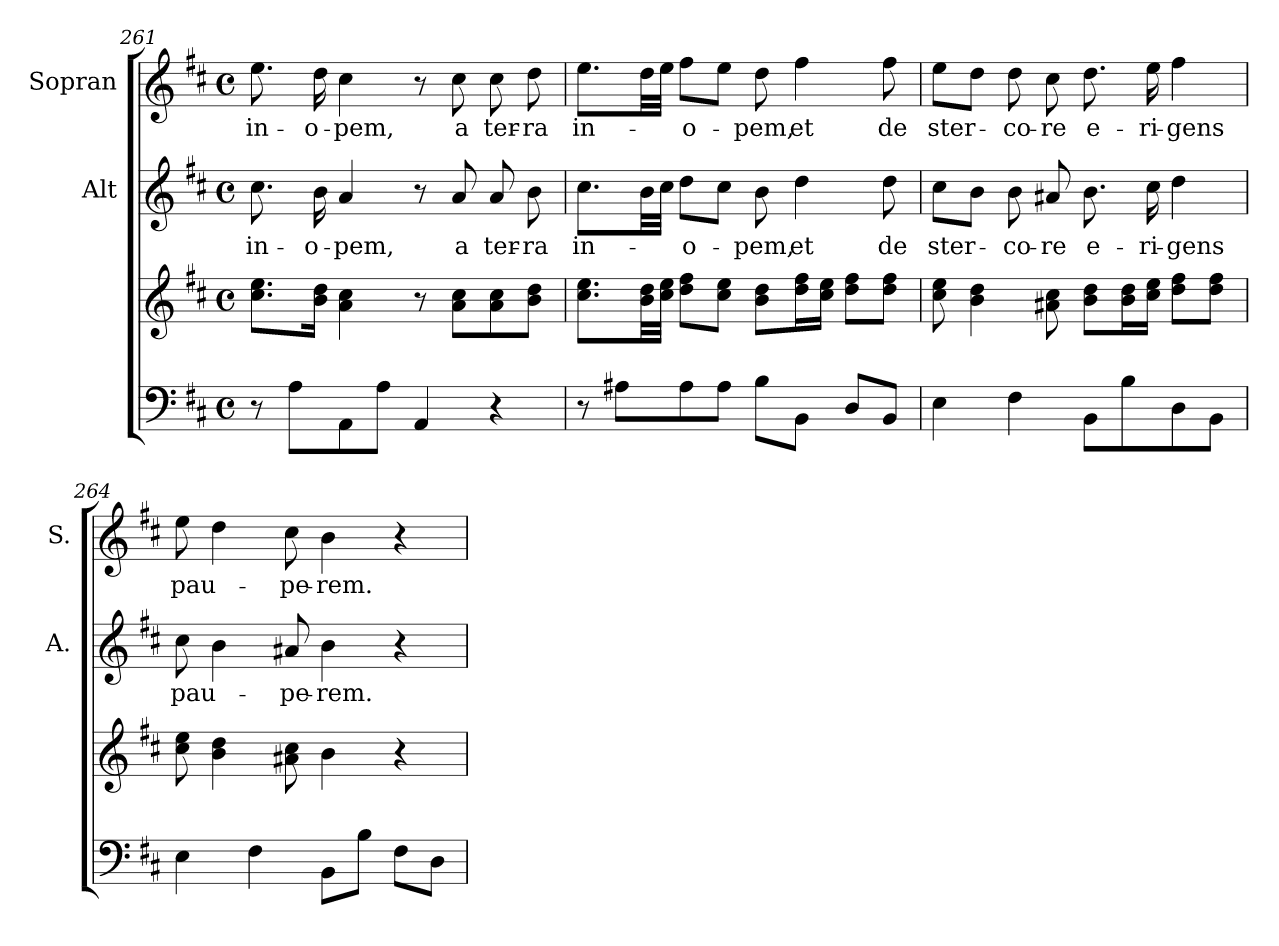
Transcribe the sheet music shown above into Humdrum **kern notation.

**kern	**kern	**kern	**text	**kern	**text
*part3	*part3	*part2	*part2	*part1	*part1
*staff4	*staff3	*staff2	*staff2	*staff1	*staff1
*	*	*I"Alt	*	*I"Sopran	*
*	*	*I'A.	*	*I'S.	*
*clefF4	*clefG2	*clefG2	*	*clefG2	*
*k[f#c#]	*k[f#c#]	*k[f#c#]	*	*k[f#c#]	*
*D:	*D:	*D:	*	*D:	*
*M4/4	*M4/4	*M4/4	*	*M4/4	*
*met(c)	*met(c)	*met(c)	*	*met(c)	*
=261	=261	=261	=261	=261	=261
!	!	!	!LO:LY:b	!	!LO:LY:b
8r	8.cc#\ 8.ee\L	8.cc#\	in-	8.ee\	in-
8A\L	.	.	.	.	.
!	!	!	!LO:LY:b	!	!LO:LY:b
.	16b\ 16dd\Jk	16b\	-o-	16dd\	-o-
!	!	!	!LO:LY:b	!	!LO:LY:b
8AA\	4a\ 4cc#\	4a/	-pem,	4cc#\	-pem,
8A\J	.	.	.	.	.
4AA/	8r	8r	.	8r	.
!	!	!	!LO:LY:b	!	!LO:LY:b
.	8a\ 8cc#\L	8a/	a	8cc#\	a
!	!	!	!LO:LY:b	!	!LO:LY:b
4r	8a\ 8cc#\	8a/	ter-	8cc#\	ter-
!	!	!	!LO:LY:b	!	!LO:LY:b
.	8b\ 8dd\J	8b\	-ra	8dd\	-ra
=262	=262	=262	=262	=262	=262
!	!	!	!LO:LY:b	!	!LO:LY:b
8r	8.cc#\ 8.ee\L	8.cc#\L	in-	8.ee\L	in-
8A#X\L	.	.	.	.	.
.	32b\ 32dd\LL	32b\LL	.	32dd\LL	.
.	32cc#\ 32ee\JJJ	32cc#\JJJ	.	32ee\JJJ	.
!	!	!	!LO:LY:b	!	!LO:LY:b
8A#\	8dd\ 8ff#\L	8dd\L	-o-	8ff#\L	-o-
8A#\J	8cc#\ 8ee\J	8cc#\J	.	8ee\J	.
!	!	!	!LO:LY:b	!	!LO:LY:b
8B\L	8b\ 8dd\L	8b\	-pem,	8dd\	-pem,
!	!	!	!LO:LY:b	!	!LO:LY:b
8BB\J	16dd\ 16ff#\L	4dd\	et	4ff#\	et
.	16cc#\ 16ee\JJ	.	.	.	.
8D/L	8dd\ 8ff#\L	.	.	.	.
!	!	!	!LO:LY:b	!	!LO:LY:b
8BB/J	8dd\ 8ff#\J	8dd\	de	8ff#\	de
!!LO:LB:g=z
=263	=263	=263	=263	=263	=263
!	!	!	!LO:LY:b	!	!LO:LY:b
4E\	8cc#\ 8ee\	8cc#\L	ster-	8ee\L	ster-
.	4b\ 4dd\	8b\J	.	8dd\J	.
!	!	!	!LO:LY:b	!	!LO:LY:b
4F#\	.	8b\	-co-	8dd\	-co-
!	!	!	!LO:LY:b	!	!LO:LY:b
.	8a#X\ 8cc#\	8a#X/	-re	8cc#\	-re
!	!	!	!LO:LY:b	!	!LO:LY:b
8BB\L	8b\ 8dd\L	8.b\	e-	8.dd\	e-
8B\	16b\ 16dd\L	.	.	.	.
!	!	!	!LO:LY:b	!	!LO:LY:b
.	16cc#\ 16ee\JJ	16cc#\	-ri-	16ee\	-ri-
!	!	!	!LO:LY:b	!	!LO:LY:b
8D\	8dd\ 8ff#\L	4dd\	-gens	4ff#\	-gens
8BB\J	8dd\ 8ff#\J	.	.	.	.
=264	=264	=264	=264	=264	=264
!	!	!	!LO:LY:b	!	!LO:LY:b
4E\	8cc#\ 8ee\	8cc#\	pau-	8ee\	pau-
.	4b\ 4dd\	4b\	.	4dd\	.
4F#\	.	.	.	.	.
!	!	!	!LO:LY:b	!	!LO:LY:b
.	8a#X\ 8cc#\	8a#X/	-pe-	8cc#\	-pe-
!	!	!	!LO:LY:b	!	!LO:LY:b
8BB\L	4b\	4b\	-rem.	4b\	-rem.
8B\J	.	.	.	.	.
8F#\L	4r	4r	.	4r	.
8D\J	.	.	.	.	.
=	=	=	=	=	=
*-	*-	*-	*-	*-	*-
